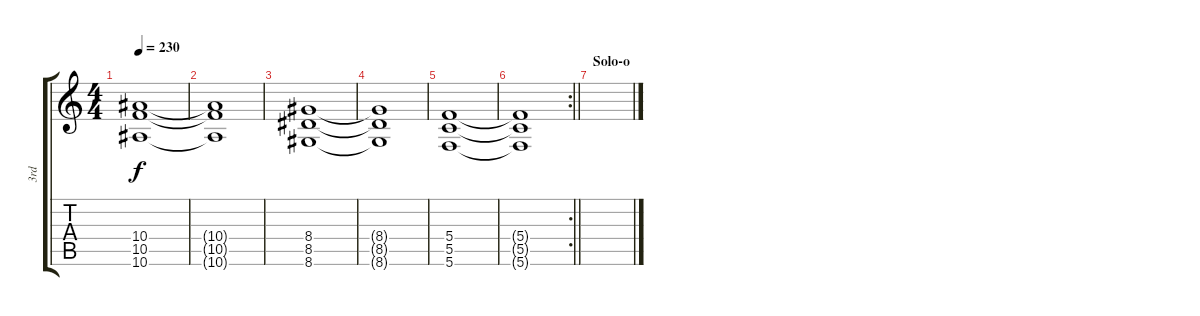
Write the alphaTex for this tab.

\track ("3rd" "3rd") {instrument overdrivenguitar}
\staff {score tabs}
\tuning (D4 A3 F3 C3 G2 C2) {hide}
\ts (4 4)
\tempo 230
\clef g2
\ks c
(10.4 10.5 10.6).1{dy f} |
(10.4{t} 10.5{t} 10.6{t}).1 |
(8.4 8.5 8.6).1 |
(8.4{t} 8.5{t} 8.6{t}).1 |
(5.4 5.5 5.6).1 |
\rc 2
\barLineRight lightlight
(5.4{t} 5.5{t} 5.6{t}).1 |
\section ("" "Solo-o")
